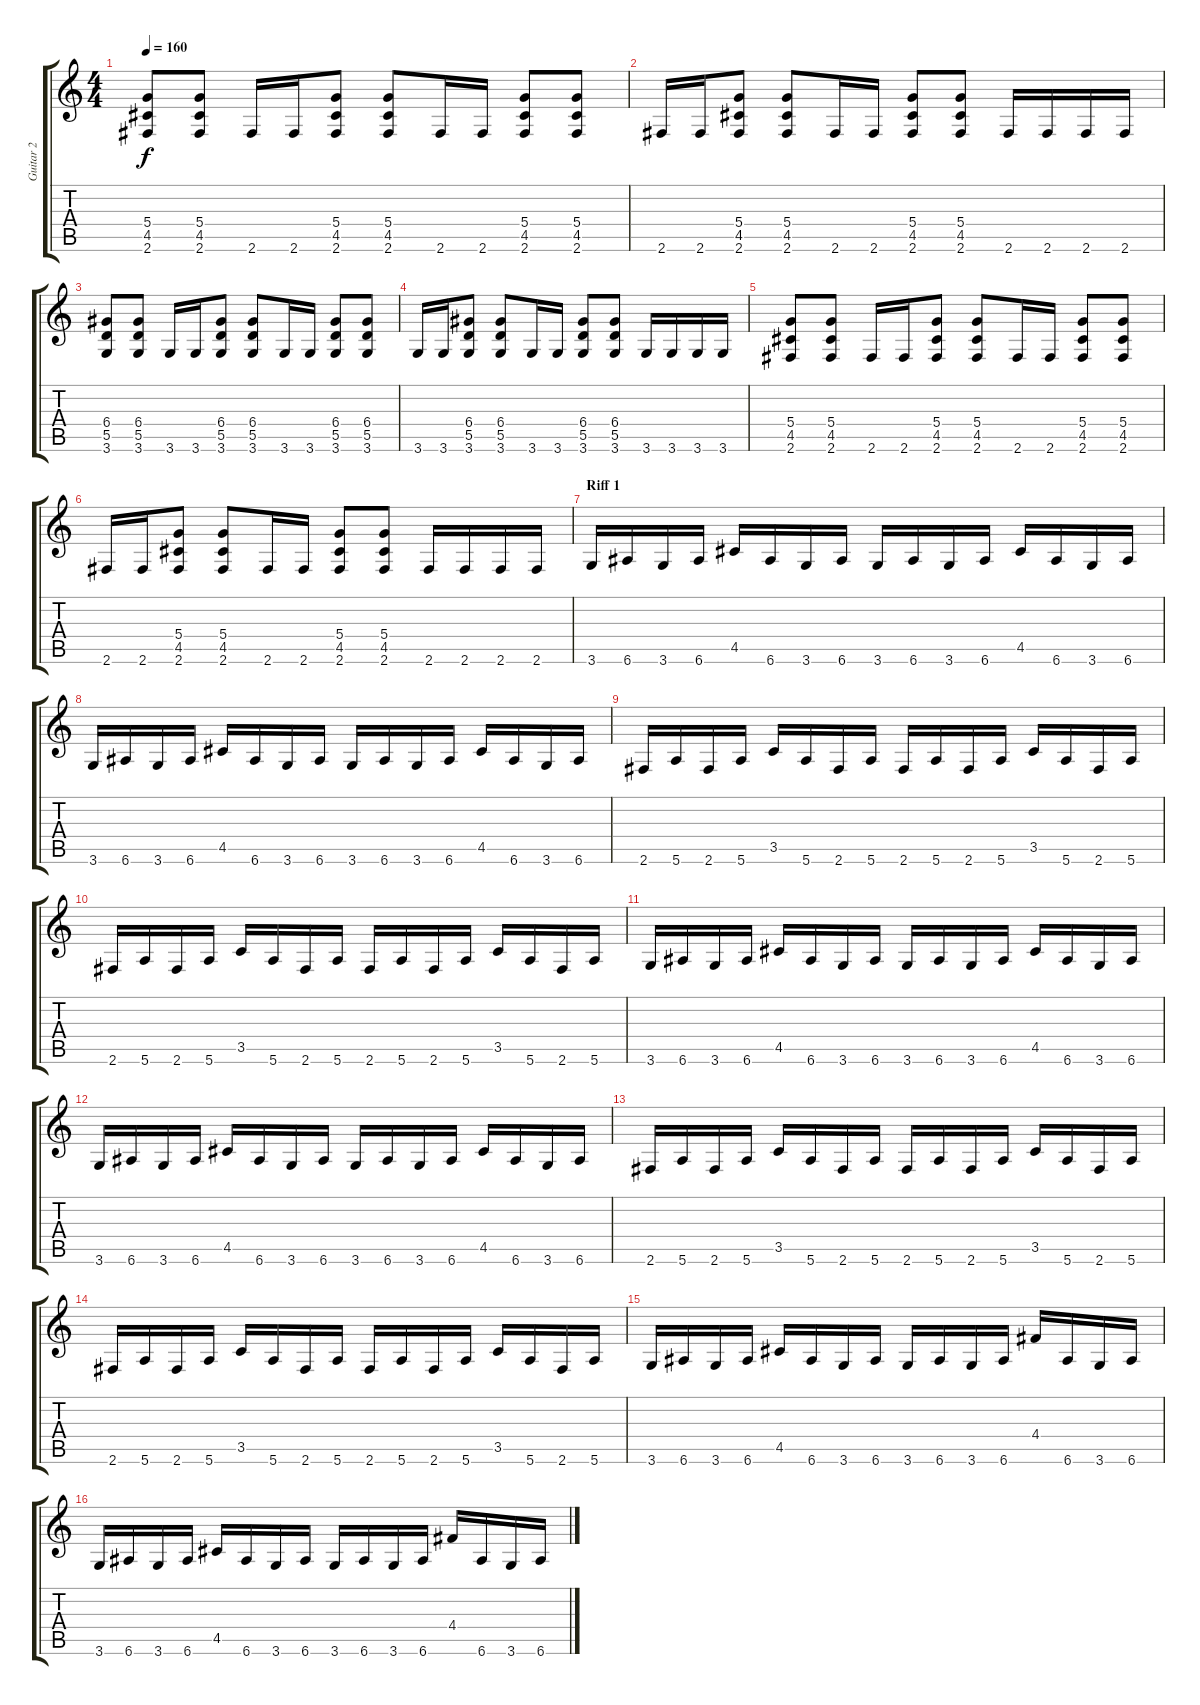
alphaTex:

\track ("Guitar 2" "Guitar 2") {instrument distortionguitar}
\staff {score tabs}
\tuning (E4 B3 G3 D3 A2 E2) {hide}
\ts (4 4)
\tempo 160
\clef g2
\ks c
(5.4 4.5 2.6).8{dy f} (5.4 4.5 2.6).8 2.6.16 2.6.16 (5.4 4.5 2.6).8 (5.4 4.5 2.6).8 2.6.16 2.6.16 (5.4 4.5 2.6).8 (5.4 4.5 2.6).8 |
2.6.16 2.6.16 (5.4 4.5 2.6).8 (5.4 4.5 2.6).8 2.6.16 2.6.16 (5.4 4.5 2.6).8 (5.4 4.5 2.6).8 2.6.16 2.6.16 2.6.16 2.6.16 |
(6.4 5.5 3.6).8 (6.4 5.5 3.6).8 3.6.16 3.6.16 (6.4 5.5 3.6).8 (6.4 5.5 3.6).8 3.6.16 3.6.16 (6.4 5.5 3.6).8 (6.4 5.5 3.6).8 |
3.6.16 3.6.16 (6.4 5.5 3.6).8 (6.4 5.5 3.6).8 3.6.16 3.6.16 (6.4 5.5 3.6).8 (6.4 5.5 3.6).8 3.6.16 3.6.16 3.6.16 3.6.16 |
(5.4 4.5 2.6).8 (5.4 4.5 2.6).8 2.6.16 2.6.16 (5.4 4.5 2.6).8 (5.4 4.5 2.6).8 2.6.16 2.6.16 (5.4 4.5 2.6).8 (5.4 4.5 2.6).8 |
2.6.16 2.6.16 (5.4 4.5 2.6).8 (5.4 4.5 2.6).8 2.6.16 2.6.16 (5.4 4.5 2.6).8 (5.4 4.5 2.6).8 2.6.16 2.6.16 2.6.16 2.6.16 |
\section ("" "Riff 1")
3.6.16 6.6.16 3.6.16 6.6.16 4.5.16 6.6.16 3.6.16 6.6.16 3.6.16 6.6.16 3.6.16 6.6.16 4.5.16 6.6.16 3.6.16 6.6.16 |
3.6.16 6.6.16 3.6.16 6.6.16 4.5.16 6.6.16 3.6.16 6.6.16 3.6.16 6.6.16 3.6.16 6.6.16 4.5.16 6.6.16 3.6.16 6.6.16 |
2.6.16 5.6.16 2.6.16 5.6.16 3.5.16 5.6.16 2.6.16 5.6.16 2.6.16 5.6.16 2.6.16 5.6.16 3.5.16 5.6.16 2.6.16 5.6.16 |
2.6.16 5.6.16 2.6.16 5.6.16 3.5.16 5.6.16 2.6.16 5.6.16 2.6.16 5.6.16 2.6.16 5.6.16 3.5.16 5.6.16 2.6.16 5.6.16 |
3.6.16 6.6.16 3.6.16 6.6.16 4.5.16 6.6.16 3.6.16 6.6.16 3.6.16 6.6.16 3.6.16 6.6.16 4.5.16 6.6.16 3.6.16 6.6.16 |
3.6.16 6.6.16 3.6.16 6.6.16 4.5.16 6.6.16 3.6.16 6.6.16 3.6.16 6.6.16 3.6.16 6.6.16 4.5.16 6.6.16 3.6.16 6.6.16 |
2.6.16 5.6.16 2.6.16 5.6.16 3.5.16 5.6.16 2.6.16 5.6.16 2.6.16 5.6.16 2.6.16 5.6.16 3.5.16 5.6.16 2.6.16 5.6.16 |
2.6.16 5.6.16 2.6.16 5.6.16 3.5.16 5.6.16 2.6.16 5.6.16 2.6.16 5.6.16 2.6.16 5.6.16 3.5.16 5.6.16 2.6.16 5.6.16 |
3.6.16 6.6.16 3.6.16 6.6.16 4.5.16 6.6.16 3.6.16 6.6.16 3.6.16 6.6.16 3.6.16 6.6.16 4.4.16 6.6.16 3.6.16 6.6.16 |
3.6.16 6.6.16 3.6.16 6.6.16 4.5.16 6.6.16 3.6.16 6.6.16 3.6.16 6.6.16 3.6.16 6.6.16 4.4.16 6.6.16 3.6.16 6.6.16
